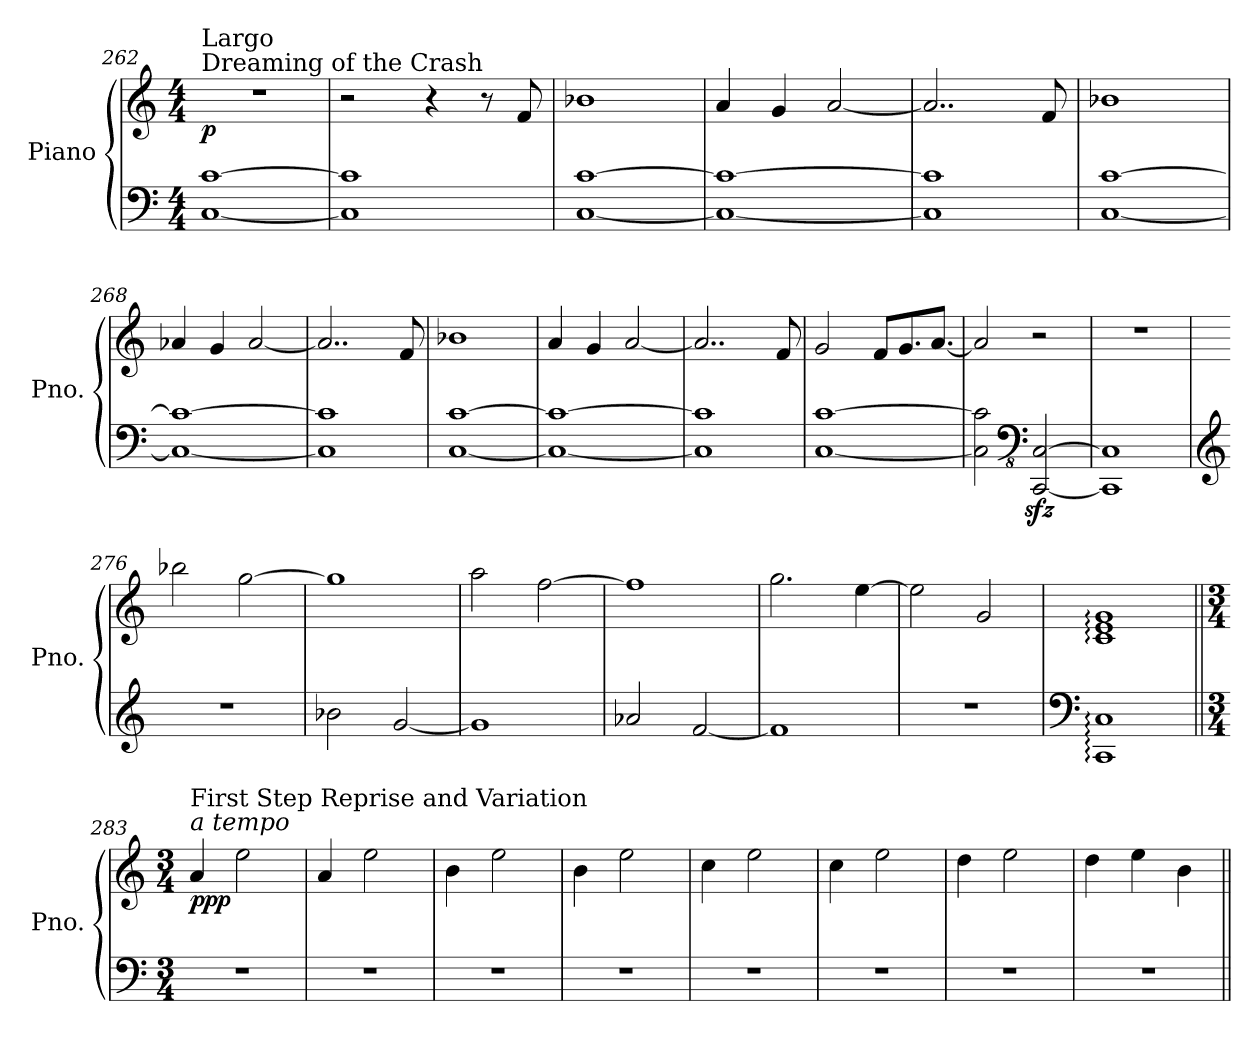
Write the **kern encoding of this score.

**kern	**kern	**dynam
*part1	*part1	*part1
*staff2	*staff1	*staff1/2
*I"Piano	*	*
*I'Pno.	*	*
!!LO:PB:g=z
*clefF4	*clefG2	*
*k[]	*k[]	*
*M4/4	*M4/4	*
*MM55	*MM55	*
=262	=262	=262
!	!LO:TX:a:t=Dreaming of the Crash	!
!	!LO:TX:a:t=Largo	!
!	!	!LO:DY:b
[1C [1c	1r	p
=263	=263	=263
1C] 1c]	2r	.
.	4r	.
.	8r	.
.	8f/	.
=264	=264	=264
[1C [1c	1b-X	.
=265	=265	=265
1C_ 1c_	4a/	.
.	4g/	.
.	[2a/	.
=266	=266	=266
1C] 1c]	2..a/]	.
.	8f/	.
=267	=267	=267
[1C [1c	1b-X	.
=268	=268	=268
1C_ 1c_	4a-X/	.
.	4g/	.
.	[2a-/	.
=269	=269	=269
1C] 1c]	2..a-/]	.
.	8f/	.
=270	=270	=270
[1C [1c	1b-X	.
=271	=271	=271
1C_ 1c_	4a/	.
.	4g/	.
.	[2a/	.
=272	=272	=272
1C] 1c]	2..a/]	.
.	8f/	.
!!LO:LB:g=z
=273	=273	=273
[1C [1c	2g/	.
.	8f/L	.
.	8.g/	.
.	[8.a/J	.
=274	=274	=274
2C\] 2c\]	2a/]	.
*clefFv4	*	*
[2CCC/zz> [2CC/zz>	2r	.
=275	=275	=275
1CCC] 1CC]	1r	.
=276	=276	=276
*clefG2	*	*
1r	2bb-X\	.
.	[2gg\	.
=277	=277	=277
2b-X\	1gg]	.
[2g/	.	.
=278	=278	=278
1g]	2aa\	.
.	[2ff\	.
=279	=279	=279
2a-X/	1ff]	.
[2f/	.	.
=280	=280	=280
1f]	2.gg\	.
.	[4ee\	.
=281	=281	=281
1r	2ee\]	.
.	2g/	.
=282	=282	=282
*clefF4	*	*
1CC: 1C:	1c: 1e: 1g:	.
!!LO:LB:g=z
=283||	=283||	=283||
*M3/4	*M3/4	*
*	*MM80	*
!	!LO:TX:a:i:t=a tempo	!
!	!LO:TX:a:t=First Step Reprise and Variation	!
!	!	!LO:DY:b
2.r	4a/	ppp
.	2ee\	.
=284	=284	=284
2.r	4a/	.
.	2ee\	.
=285	=285	=285
2.r	4b\	.
.	2ee\	.
=286	=286	=286
2.r	4b\	.
.	2ee\	.
=287	=287	=287
2.r	4cc\	.
.	2ee\	.
=288	=288	=288
2.r	4cc\	.
.	2ee\	.
=289	=289	=289
2.r	4dd\	.
.	2ee\	.
=290	=290	=290
2.r	4dd\	.
.	4ee\	.
.	4b\	.
=||	=||	=||
*-	*-	*-
